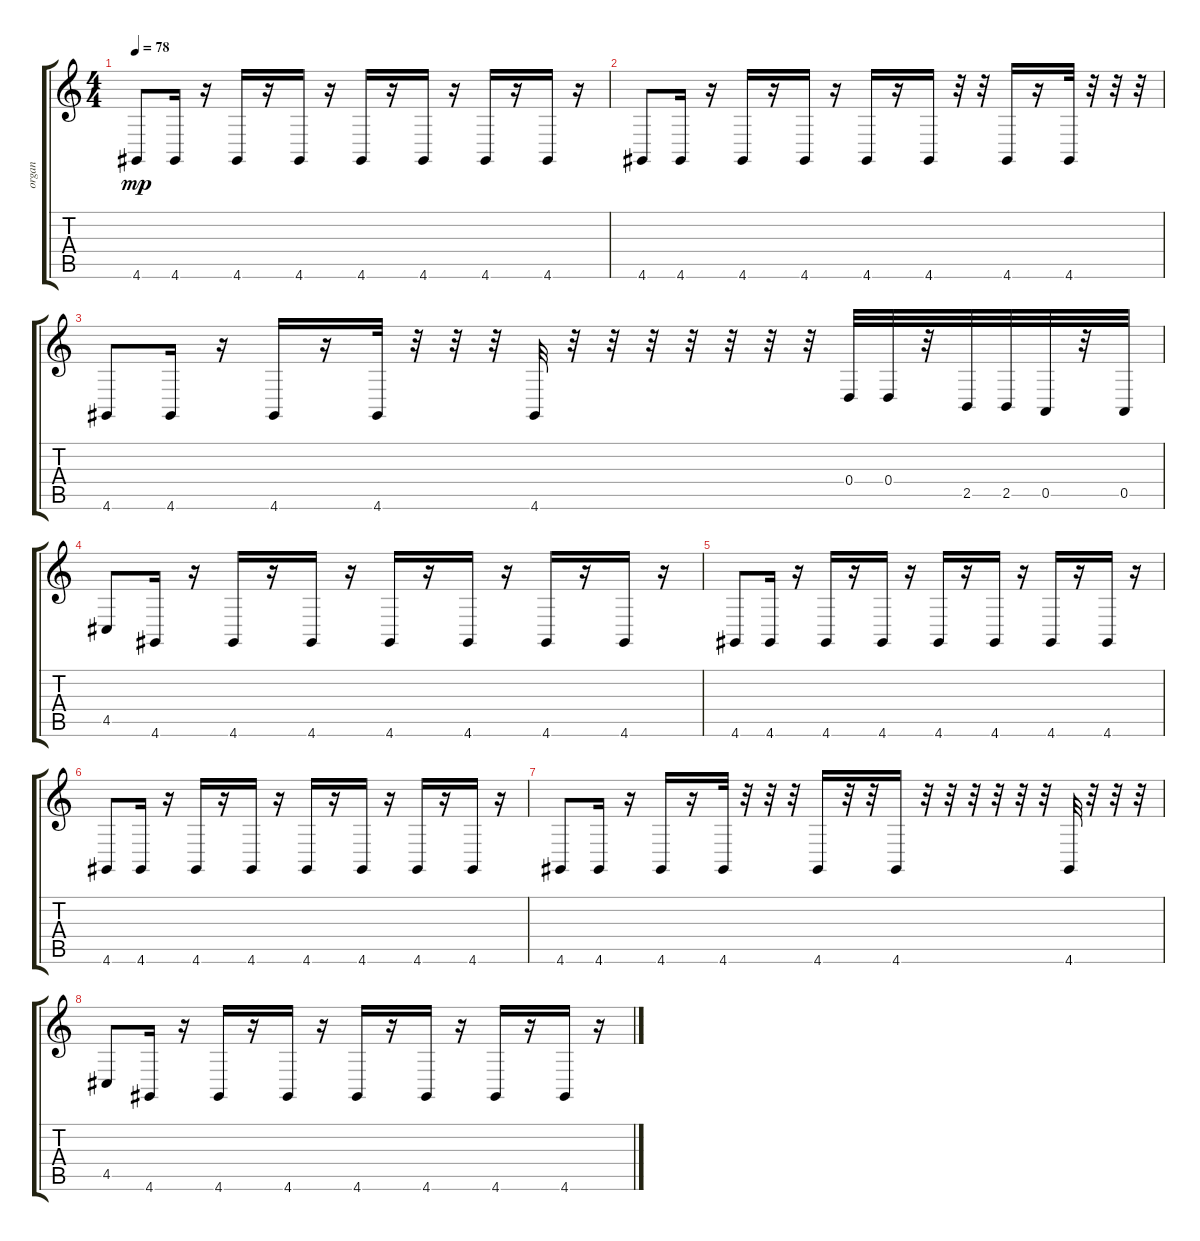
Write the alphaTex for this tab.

\track ("organ" "organ") {instrument drawbarorgan}
\staff {score tabs}
\tuning (E4 B3 G3 D3 A2 E2) {hide}
\ts (4 4)
\tempo 78
\clef g2
\ks c
4.6.8{dy mp} 4.6.16 r.16 4.6.16 r.16 4.6.16 r.16 4.6.16 r.16 4.6.16 r.16 4.6.16 r.16 4.6.16 r.16 |
4.6.8 4.6.16 r.16 4.6.16 r.16 4.6.16 r.16 4.6.16 r.16 4.6.16 r.32 r.32 4.6.16 r.16 4.6.32 r.32 r.32 r.32 |
4.6.8 4.6.16 r.16 4.6.16 r.16 4.6.32 r.32 r.32 r.32 4.6.32 r.32 r.32 r.32 r.32 r.32 r.32 r.32 0.4.32 0.4.32 r.32 2.5.32 2.5.32 0.5.32 r.32 0.5.32 |
4.5.8 4.6.16 r.16 4.6.16 r.16 4.6.16 r.16 4.6.16 r.16 4.6.16 r.16 4.6.16 r.16 4.6.16 r.16 |
4.6.8 4.6.16 r.16 4.6.16 r.16 4.6.16 r.16 4.6.16 r.16 4.6.16 r.16 4.6.16 r.16 4.6.16 r.16 |
4.6.8 4.6.16 r.16 4.6.16 r.16 4.6.16 r.16 4.6.16 r.16 4.6.16 r.16 4.6.16 r.16 4.6.16 r.16 |
4.6.8 4.6.16 r.16 4.6.16 r.16 4.6.32 r.32 r.32 r.32 4.6.16 r.32 r.32 4.6.16 r.32 r.32 r.32 r.32 r.32 r.32 4.6.32 r.32 r.32 r.32 |
4.5.8 4.6.16 r.16 4.6.16 r.16 4.6.16 r.16 4.6.16 r.16 4.6.16 r.16 4.6.16 r.16 4.6.16 r.16
